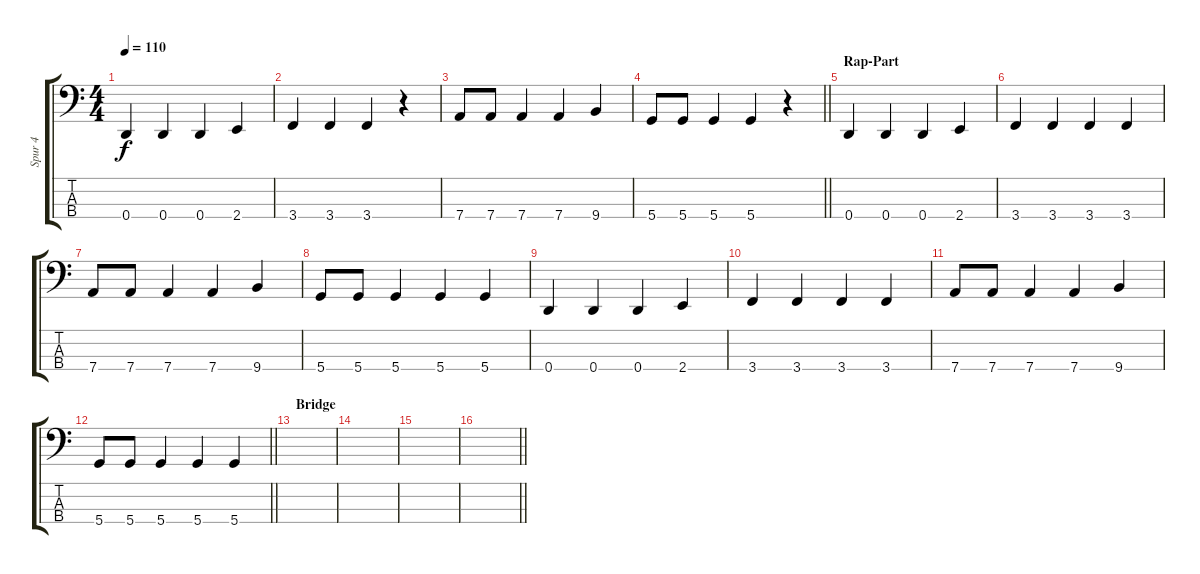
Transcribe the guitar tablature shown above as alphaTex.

\track ("Spur 4" "Spur 4") {instrument electricbasspick}
\staff {score tabs}
\tuning (G2 D2 A1 D1) {hide}
\ts (4 4)
\tempo 110
\clef f4
\ks c
0.4.4{dy f} 0.4.4 0.4.4 2.4.4 |
3.4.4 3.4.4 3.4.4 r.4 |
7.4.8 7.4.8 7.4.4 7.4.4 9.4.4 |
\barLineRight lightlight
5.4.8 5.4.8 5.4.4 5.4.4 r.4 |
\section ("" "Rap-Part")
0.4.4 0.4.4 0.4.4 2.4.4 |
3.4.4 3.4.4 3.4.4 3.4.4 |
7.4.8 7.4.8 7.4.4 7.4.4 9.4.4 |
5.4.8 5.4.8 5.4.4 5.4.4 5.4.4 |
0.4.4 0.4.4 0.4.4 2.4.4 |
3.4.4 3.4.4 3.4.4 3.4.4 |
7.4.8 7.4.8 7.4.4 7.4.4 9.4.4 |
\barLineRight lightlight
5.4.8 5.4.8 5.4.4 5.4.4 5.4.4 |
\section ("" "Bridge")
|
|
|
\barLineRight lightlight
